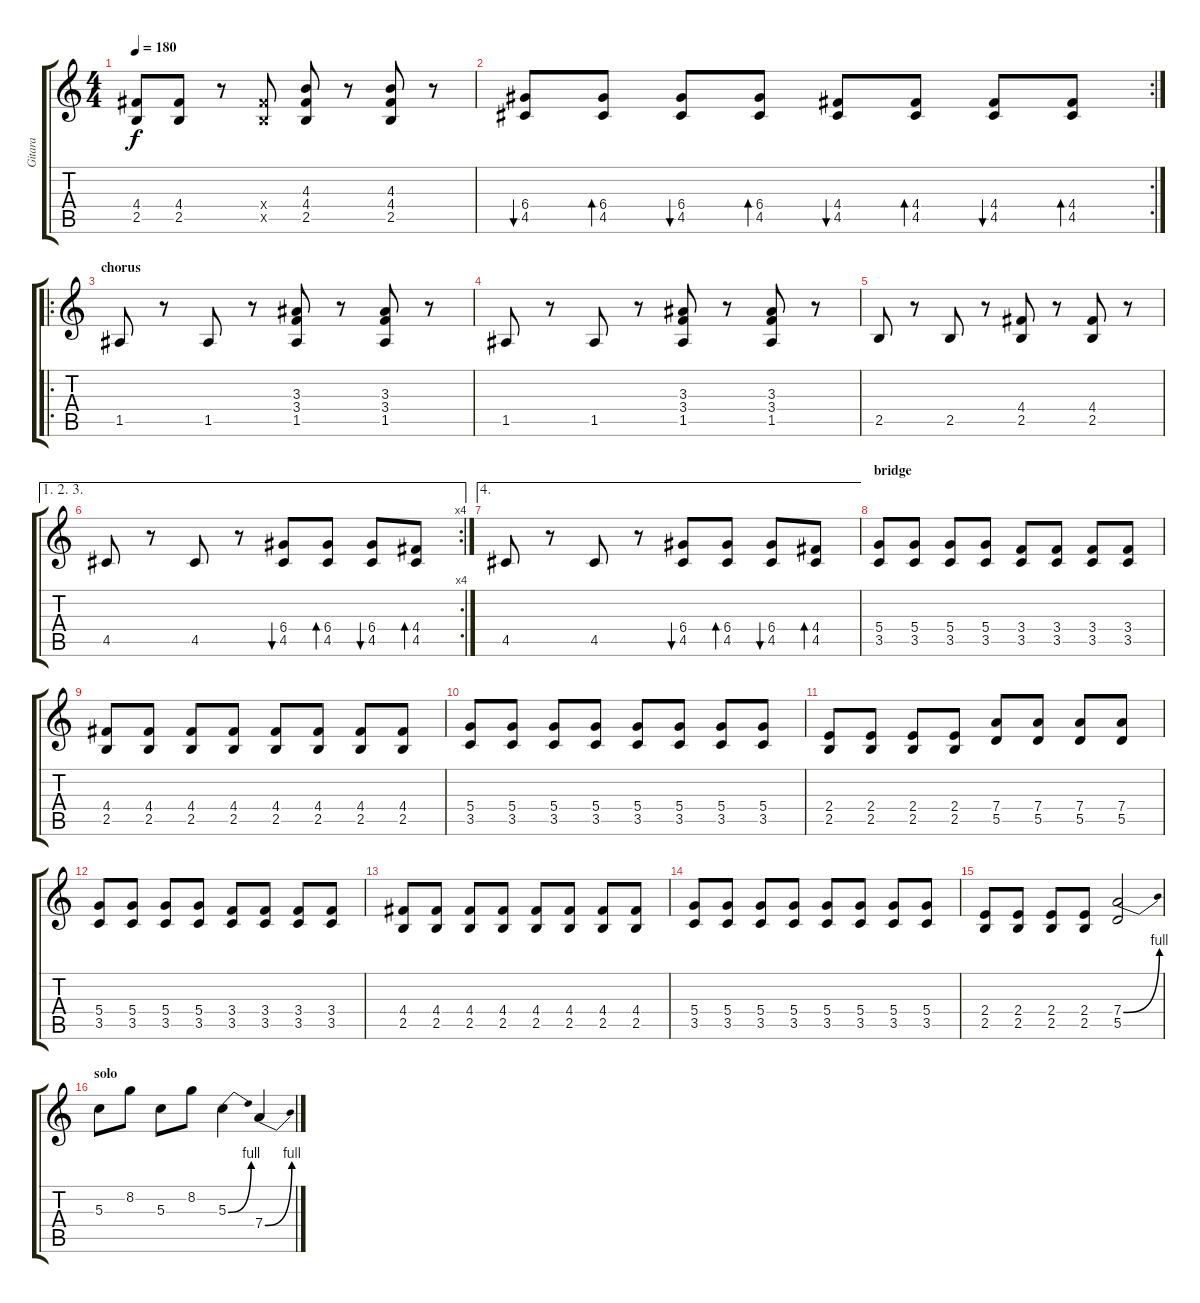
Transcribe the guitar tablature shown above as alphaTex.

\track ("Gitara" "Gitara") {instrument distortionguitar}
\staff {score tabs}
\tuning (E4 B3 G3 D3 A2 E2) {hide}
\ts (4 4)
\tempo 180
\clef g2
\ks c
(4.4 2.5).8{dy f} (4.4 2.5).8 r.8 (4.4{x} 2.5{x}).8 (4.3 4.4 2.5).8 r.8 (4.3 4.4 2.5).8 r.8 |
\rc 2
(6.4 4.5).8{bu 480} (6.4 4.5).8{bd 480} (6.4 4.5).8{bu 480} (6.4 4.5).8{bd 480} (4.4 4.5).8{bu 480} (4.4 4.5).8{bd 480} (4.4 4.5).8{bu 480} (4.4 4.5).8{bd 480} |
\ro
\section ("" "chorus")
1.5.8 r.8 1.5.8 r.8 (3.3 3.4 1.5).8 r.8 (3.3 3.4 1.5).8 r.8 |
1.5.8 r.8 1.5.8 r.8 (3.3 3.4 1.5).8 r.8 (3.3 3.4 1.5).8 r.8 |
2.5.8 r.8 2.5.8 r.8 (4.4 2.5).8 r.8 (4.4 2.5).8 r.8 |
\ae (1 2 3)
\rc 4
4.5.8 r.8 4.5.8 r.8 (6.4 4.5).8{bu 240} (6.4 4.5).8{bd 240} (6.4 4.5).8{bu 240} (4.4 4.5).8{bd 240} |
\ae 4
4.5.8 r.8 4.5.8 r.8 (6.4 4.5).8{bu 240} (6.4 4.5).8{bd 240} (6.4 4.5).8{bu 240} (4.4 4.5).8{bd 240} |
\section ("" "bridge")
(5.4 3.5).8 (5.4 3.5).8 (5.4 3.5).8 (5.4 3.5).8 (3.4 3.5).8 (3.4 3.5).8 (3.4 3.5).8 (3.4 3.5).8 |
(4.4 2.5).8 (4.4 2.5).8 (4.4 2.5).8 (4.4 2.5).8 (4.4 2.5).8 (4.4 2.5).8 (4.4 2.5).8 (4.4 2.5).8 |
(5.4 3.5).8 (5.4 3.5).8 (5.4 3.5).8 (5.4 3.5).8 (5.4 3.5).8 (5.4 3.5).8 (5.4 3.5).8 (5.4 3.5).8 |
(2.4 2.5).8 (2.4 2.5).8 (2.4 2.5).8 (2.4 2.5).8 (7.4 5.5).8 (7.4 5.5).8 (7.4 5.5).8 (7.4 5.5).8 |
(5.4 3.5).8 (5.4 3.5).8 (5.4 3.5).8 (5.4 3.5).8 (3.4 3.5).8 (3.4 3.5).8 (3.4 3.5).8 (3.4 3.5).8 |
(4.4 2.5).8 (4.4 2.5).8 (4.4 2.5).8 (4.4 2.5).8 (4.4 2.5).8 (4.4 2.5).8 (4.4 2.5).8 (4.4 2.5).8 |
(5.4 3.5).8 (5.4 3.5).8 (5.4 3.5).8 (5.4 3.5).8 (5.4 3.5).8 (5.4 3.5).8 (5.4 3.5).8 (5.4 3.5).8 |
(2.4 2.5).8 (2.4 2.5).8 (2.4 2.5).8 (2.4 2.5).8 (7.4{be (bend 0 0 60 4)} 5.5).2 |
\section ("" "solo")
5.3.8 8.2.8 5.3.8 8.2.8 5.3{be (bend 0 0 60 4)}.4 7.4{be (bend 0 0 60 4)}.4
